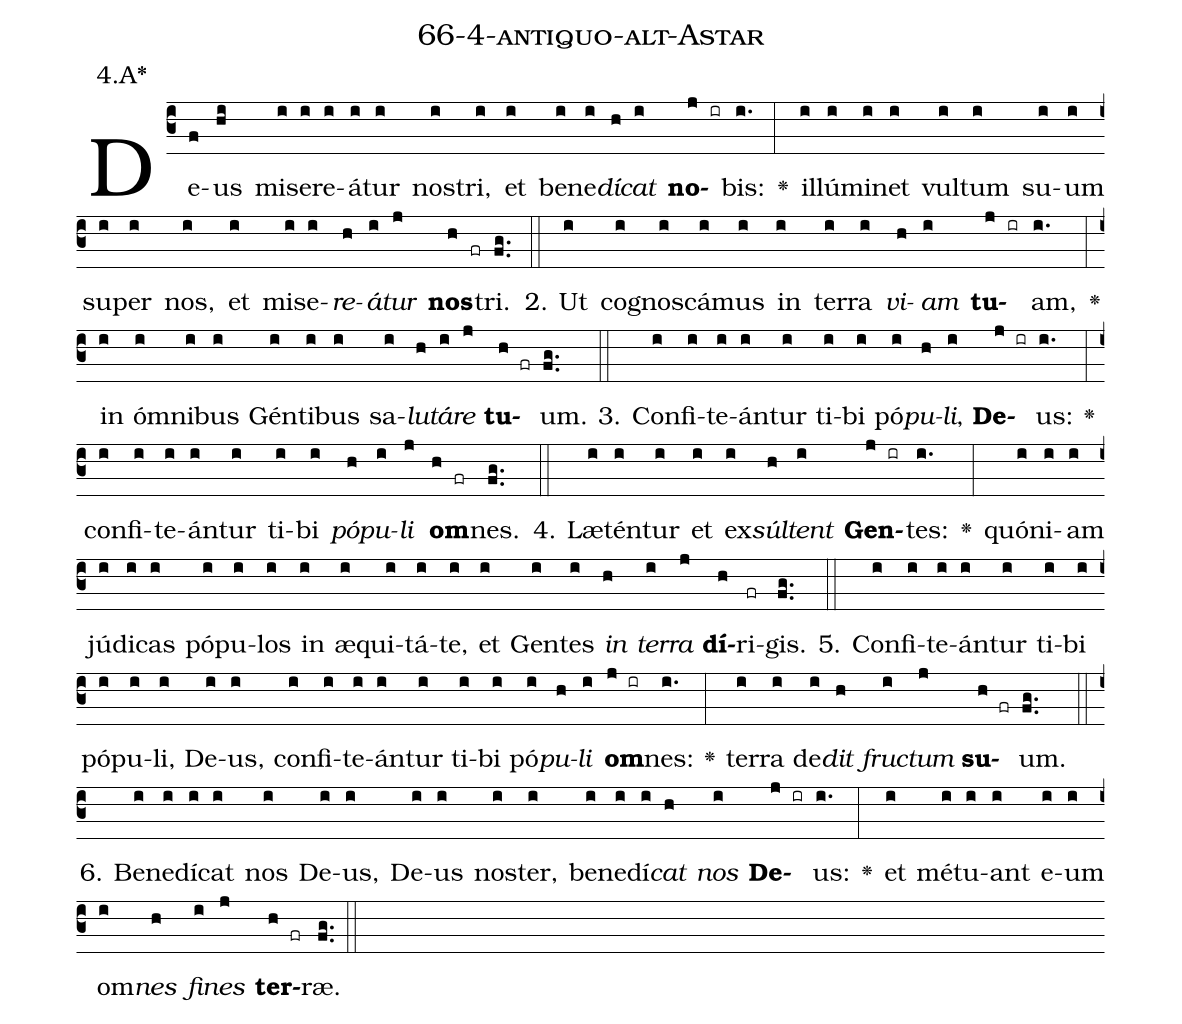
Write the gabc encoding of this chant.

name: 66-4-antiquo-alt-Astar;
annotation: 4.A*;
%%
(c3)De(f)us(hi) mi(i)se(i)re(i)á(i)tur(i) nos(i)tri,(i) et(i) be(i)ne(i)<i>dí</i>(h)<i>cat</i>(i) <b>no</b>(j ir)bis:(i.) <v>\greheightstar</v>(:) il(i)lú(i)mi(i)net(i) vul(i)tum(i) su(i)um(i) su(i)per(i) nos,(i) et(i) mi(i)se(i)<i>re</i>(h)<i>á</i>(i)<i>tur</i>(j) <b>nos</b>(h fr)tri.(fg..) (::)
2. Ut(i) co(i)gnos(i)cá(i)mus(i) in(i) ter(i)ra(i) <i>vi</i>(h)<i>am</i>(i) <b>tu</b>(j ir)am,(i.) <v>\greheightstar</v>(:) in(i) óm(i)ni(i)bus(i) Gén(i)ti(i)bus(i) sa(i)<i>lu</i>(h)<i>tá</i>(i)<i>re</i>(j) <b>tu</b>(h fr)um.(fg..) (::)
3. Con(i)fi(i)te(i)án(i)tur(i) ti(i)bi(i) pó(i)<i>pu</i>(h)<i>li</i>,(i) <b>De</b>(j ir)us:(i.) <v>\greheightstar</v>(:) con(i)fi(i)te(i)án(i)tur(i) ti(i)bi(i) <i>pó</i>(h)<i>pu</i>(i)<i>li</i>(j) <b>om</b>(h fr)nes.(fg..) (::)
4. Læ(i)tén(i)tur(i) et(i) ex(i)<i>súl</i>(h)<i>tent</i>(i) <b>Gen</b>(j ir)tes:(i.) <v>\greheightstar</v>(:) quón(i)i(i)am(i) jú(i)di(i)cas(i) pó(i)pu(i)los(i) in(i) æ(i)qui(i)tá(i)te,(i) et(i) Gen(i)tes(i) <i>in</i>(h) <i>ter</i>(i)<i>ra</i>(j) <b>dí</b>(h)ri(fr)gis.(fg..) (::)
5. Con(i)fi(i)te(i)án(i)tur(i) ti(i)bi(i) pó(i)pu(i)li,(i) De(i)us,(i) con(i)fi(i)te(i)án(i)tur(i) ti(i)bi(i) pó(i)<i>pu</i>(h)<i>li</i>(i) <b>om</b>(j ir)nes:(i.) <v>\greheightstar</v>(:) ter(i)ra(i) de(i)<i>dit</i>(h) <i>fruc</i>(i)<i>tum</i>(j) <b>su</b>(h fr)um.(fg..) (::)
6. Be(i)ne(i)dí(i)cat(i) nos(i) De(i)us,(i) De(i)us(i) nos(i)ter,(i) be(i)ne(i)dí(i)<i>cat</i>(h) <i>nos</i>(i) <b>De</b>(j ir)us:(i.) <v>\greheightstar</v>(:) et(i) mé(i)tu(i)ant(i) e(i)um(i) om(i)<i>nes</i>(h) <i>fi</i>(i)<i>nes</i>(j) <b>ter</b>(h fr)ræ.(fg..) (::)
